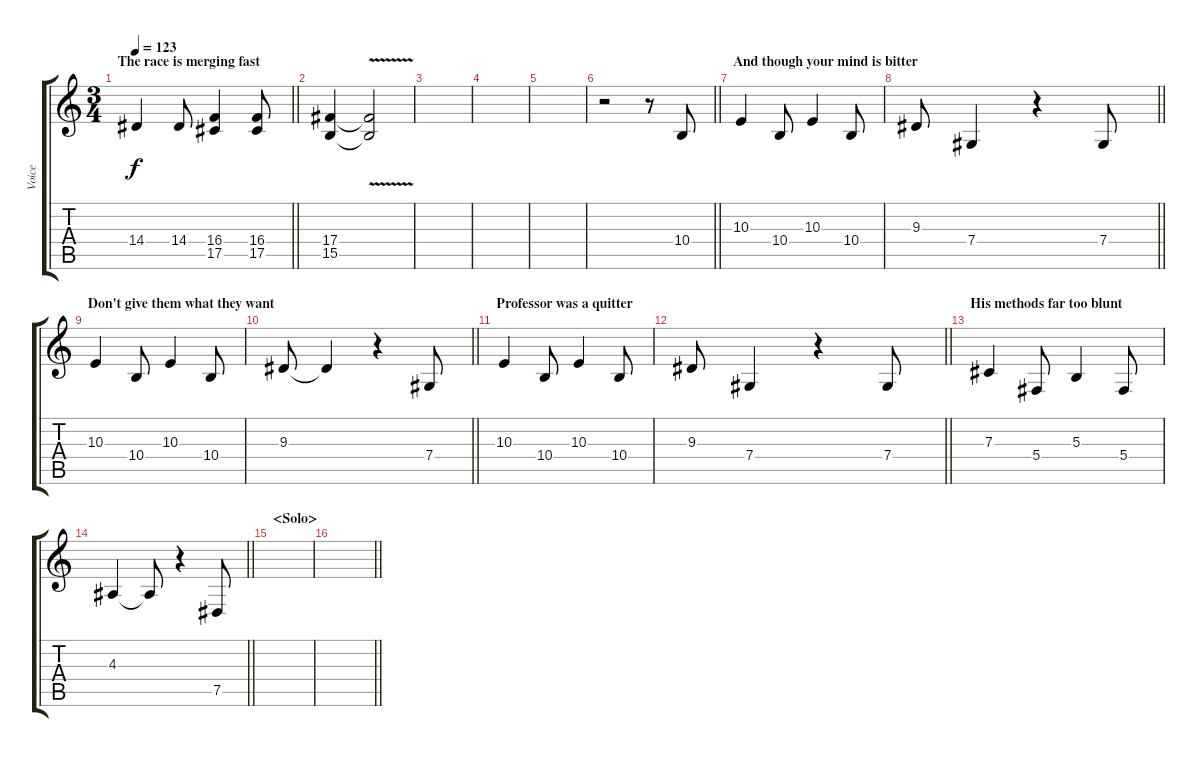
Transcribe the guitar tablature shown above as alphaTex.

\track ("Voice" "Voice") {instrument lead1square}
\staff {score tabs}
\tuning (Eb4 Bb3 Gb3 Db3 Ab2 Eb2) {hide}
\ts (3 4)
\section ("" "The race is merging fast")
\tempo 123
\clef g2
\barLineRight lightlight
\ks c
14.4.4{dy f} 14.4.8 (16.4 17.5).4 (16.4 17.5).8 |
(17.4 15.5).4 (17.4{v t} 15.5{t}).2 |
|
|
|
\barLineRight lightlight
r.2 r.8 10.4.8 |
\section ("" "And though your mind is bitter")
10.3.4 10.4.8 10.3.4 10.4.8 |
\barLineRight lightlight
9.3.8 7.4.4 r.4 7.4.8 |
\section ("" "Don't give them what they want")
10.3.4 10.4.8 10.3.4 10.4.8 |
\barLineRight lightlight
9.3.8 9.3{t}.4 r.4 7.4.8 |
\section ("" "Professor was a quitter")
10.3.4 10.4.8 10.3.4 10.4.8 |
\barLineRight lightlight
9.3.8 7.4.4 r.4 7.4.8 |
\section ("" "His methods far too blunt ")
7.3.4 5.4.8 5.3.4 5.4.8 |
\barLineRight lightlight
4.3.4 4.3{t}.8 r.4 7.5.8 |
\section ("" "<Solo>")
|
\barLineRight lightlight
